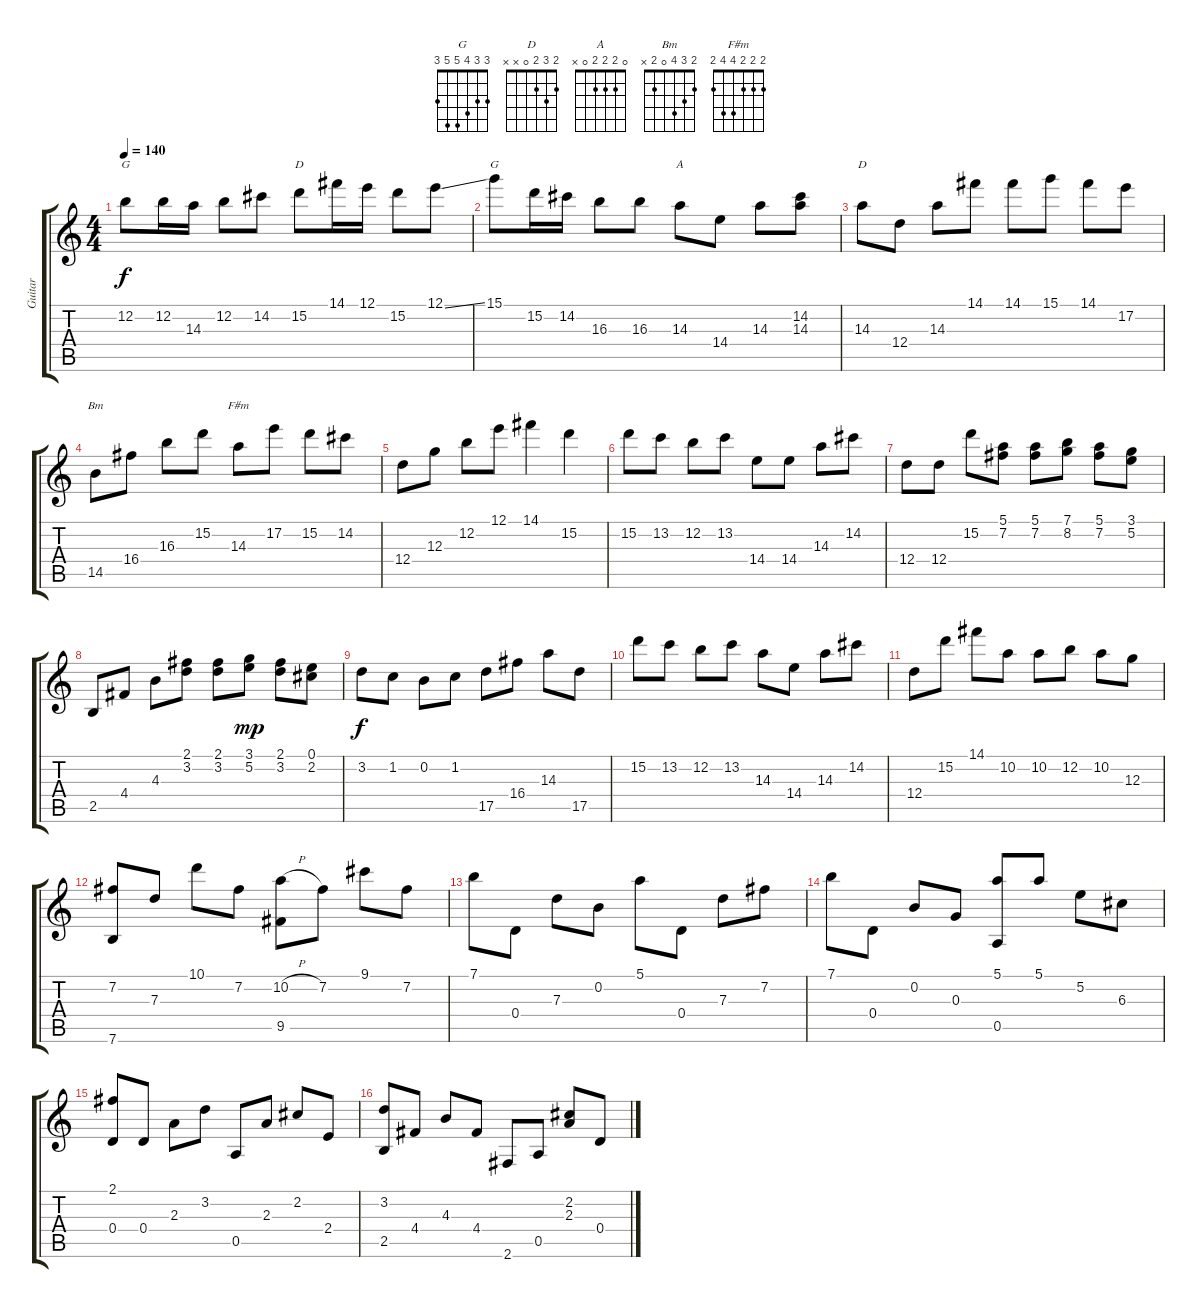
\track ("Guitar" "Guitar") {instrument overdrivenguitar}
\staff {score tabs}
\tuning (E4 B3 G3 D3 A2 E2) {hide}
\chord ("G" 3 0 0 0 2 3)
\chord ("D" 2 3 2 4 5 x)
\chord ("G" 3 3 4 5 5 3)
\chord ("A" 0 2 2 2 0 x)
\chord ("D" 2 3 2 0 x x)
\chord ("Bm" 2 3 4 0 2 x)
\chord ("F#m" 2 2 2 4 4 2)
\ts (4 4)
\tempo 140
\clef g2
\ks c
12.2.8{ch "G" dy f} 12.2.16 14.3.16 12.2.8 14.2.8 15.2.8{ch "D"} 14.1.16 12.1.16 15.2.8 12.1{ss}.8 |
15.1.8{ch "G"} 15.2.16 14.2.16 16.3.8 16.3.8 14.3.8{ch "A"} 14.4.8 14.3.8 (14.2 14.3).8 |
14.3.8{ch "D"} 12.4.8 14.3.8 14.1.8 14.1.8 15.1.8 14.1.8 17.2.8 |
14.5.8{ch "Bm"} 16.4.8 16.3.8 15.2.8 14.3.8{ch "F#m"} 17.2.8 15.2.8 14.2.8 |
12.4.8 12.3.8 12.2.8 12.1.8 14.1.4 15.2.4 |
15.2.8 13.2.8 12.2.8 13.2.8 14.4.8 14.4.8 14.3.8 14.2.8 |
12.4.8 12.4.8 15.2.8 (5.1 7.2).8 (5.1 7.2).8 (7.1 8.2).8 (5.1 7.2).8 (3.1 5.2).8 |
2.5.8 4.4.8 4.3.8 (2.1 3.2).8 (2.1 3.2).8 (3.1 5.2).8{dy mp} (2.1 3.2).8 (0.1 2.2).8 |
3.2.8{dy f} 1.2.8 0.2.8 1.2.8 17.5.8 16.4.8 14.3.8 17.5.8 |
15.2.8 13.2.8 12.2.8 13.2.8 14.3.8 14.4.8 14.3.8 14.2.8 |
12.4.8 15.2.8 14.1.8 10.2.8 10.2.8 12.2.8 10.2.8 12.3.8 |
(7.2 7.6).8 7.3.8 10.1.8 7.2.8 (10.2{h} 9.5).8 7.2.8 9.1.8 7.2.8 |
7.1.8 0.4.8 7.3.8 0.2.8 5.1.8 0.4.8 7.3.8 7.2.8 |
7.1.8 0.4.8 0.2.8 0.3.8 (5.1 0.5).8 5.1.8 5.2.8 6.3.8 |
(2.1 0.4).8 0.4.8 2.3.8 3.2.8 0.5.8 2.3.8 2.2.8 2.4.8 |
(3.2 2.5).8 4.4.8 4.3.8 4.4.8 2.6.8 0.5.8 (2.2 2.3).8 0.4.8
